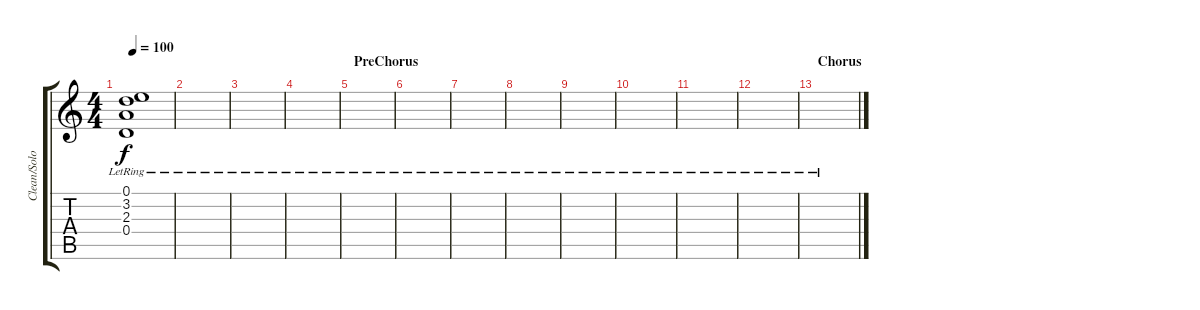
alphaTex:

\track ("Clean/Solo Guitar" "Clean/Solo") {instrument electricguitarclean}
\staff {score tabs}
\tuning (E4 B3 G3 D3 A2 D2) {hide}
\ts (4 4)
\tempo 100
\clef g2
\ks c
(0.1{lr} 3.2{t} 2.3{t} 0.4{t}).1{dy f} |
|
|
|
\section ("" "PreChorus")
|
|
|
|
|
|
|
|
\section ("" "Chorus")
